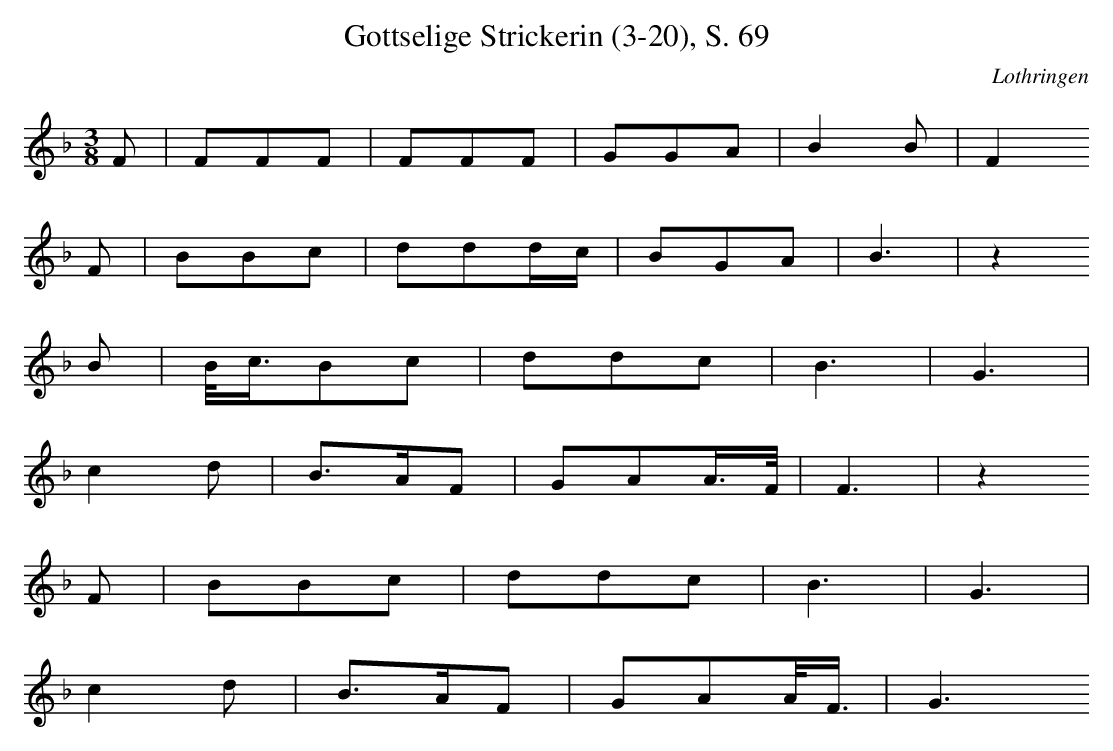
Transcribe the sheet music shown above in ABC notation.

X:1
T: Gottselige Strickerin (3-20), S. 69
O: Lothringen
M: 3/8
L: 1/32
K: F
F4 | F4F4F4 | F4F4F4 | G4G4A4 | B8B4 | F8
F4 | B4B4c4 | d4d4d2c2 | B4G4A4 | B12 | z8
B4 | Bc3B4c4 | d4d4c4 | B12 | G12 |
c8d4 | B6A2F4 | G4A4A3F | F12 | z8
F4 | B4B4c4 | d4d4c4 | B12 | G12 |
c8d4 | B6A2F4 | G4A4AF3 | G12
